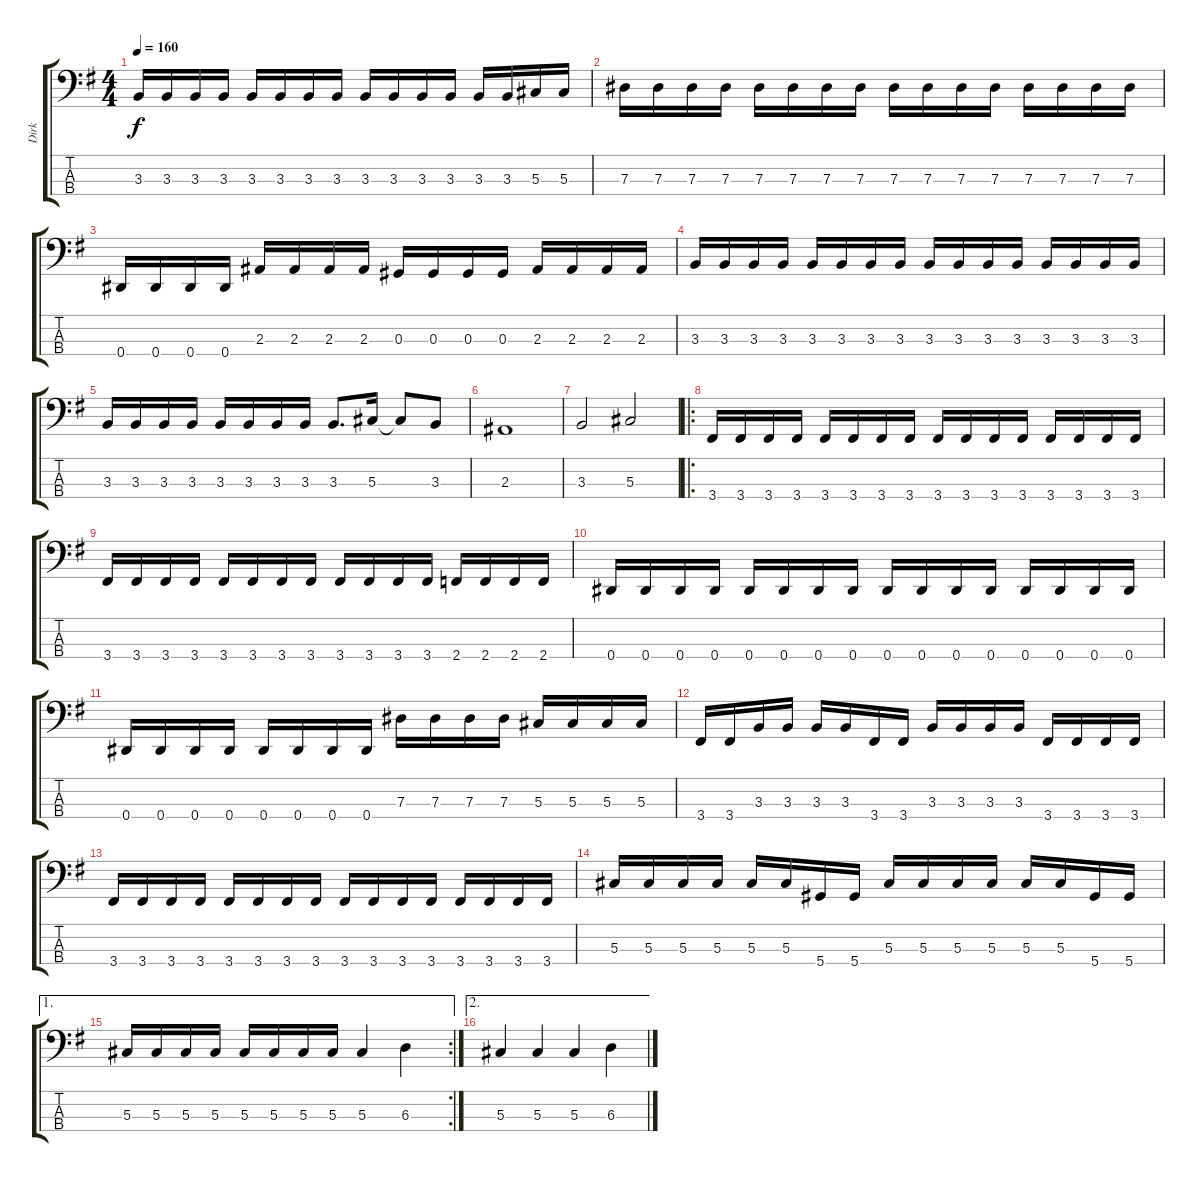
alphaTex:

\track ("Dirk" "Dirk") {instrument electricbassfinger}
\staff {score tabs}
\tuning (Gb2 Db2 Ab1 Eb1) {hide}
\ts (4 4)
\tempo 160
\clef f4
\ks g
3.3.16{dy f} 3.3.16 3.3.16 3.3.16 3.3.16 3.3.16 3.3.16 3.3.16 3.3.16 3.3.16 3.3.16 3.3.16 3.3.16 3.3.16 5.3.16 5.3.16 |
7.3.16 7.3.16 7.3.16 7.3.16 7.3.16 7.3.16 7.3.16 7.3.16 7.3.16 7.3.16 7.3.16 7.3.16 7.3.16 7.3.16 7.3.16 7.3.16 |
0.4.16 0.4.16 0.4.16 0.4.16 2.3.16 2.3.16 2.3.16 2.3.16 0.3.16 0.3.16 0.3.16 0.3.16 2.3.16 2.3.16 2.3.16 2.3.16 |
3.3.16 3.3.16 3.3.16 3.3.16 3.3.16 3.3.16 3.3.16 3.3.16 3.3.16 3.3.16 3.3.16 3.3.16 3.3.16 3.3.16 3.3.16 3.3.16 |
3.3.16 3.3.16 3.3.16 3.3.16 3.3.16 3.3.16 3.3.16 3.3.16 3.3.8{d} 5.3.16 5.3{t}.8 3.3.8 |
2.3.1 |
3.3.2 5.3.2 |
\ro
3.4.16 3.4.16 3.4.16 3.4.16 3.4.16 3.4.16 3.4.16 3.4.16 3.4.16 3.4.16 3.4.16 3.4.16 3.4.16 3.4.16 3.4.16 3.4.16 |
3.4.16 3.4.16 3.4.16 3.4.16 3.4.16 3.4.16 3.4.16 3.4.16 3.4.16 3.4.16 3.4.16 3.4.16 2.4.16 2.4.16 2.4.16 2.4.16 |
0.4.16 0.4.16 0.4.16 0.4.16 0.4.16 0.4.16 0.4.16 0.4.16 0.4.16 0.4.16 0.4.16 0.4.16 0.4.16 0.4.16 0.4.16 0.4.16 |
0.4.16 0.4.16 0.4.16 0.4.16 0.4.16 0.4.16 0.4.16 0.4.16 7.3.16 7.3.16 7.3.16 7.3.16 5.3.16 5.3.16 5.3.16 5.3.16 |
3.4.16 3.4.16 3.3.16 3.3.16 3.3.16 3.3.16 3.4.16 3.4.16 3.3.16 3.3.16 3.3.16 3.3.16 3.4.16 3.4.16 3.4.16 3.4.16 |
3.4.16 3.4.16 3.4.16 3.4.16 3.4.16 3.4.16 3.4.16 3.4.16 3.4.16 3.4.16 3.4.16 3.4.16 3.4.16 3.4.16 3.4.16 3.4.16 |
5.3.16 5.3.16 5.3.16 5.3.16 5.3.16 5.3.16 5.4.16 5.4.16 5.3.16 5.3.16 5.3.16 5.3.16 5.3.16 5.3.16 5.4.16 5.4.16 |
\ae 1
\rc 2
5.3.16 5.3.16 5.3.16 5.3.16 5.3.16 5.3.16 5.3.16 5.3.16 5.3.4 6.3.4 |
\ae 2
5.3.4 5.3.4 5.3.4 6.3.4
